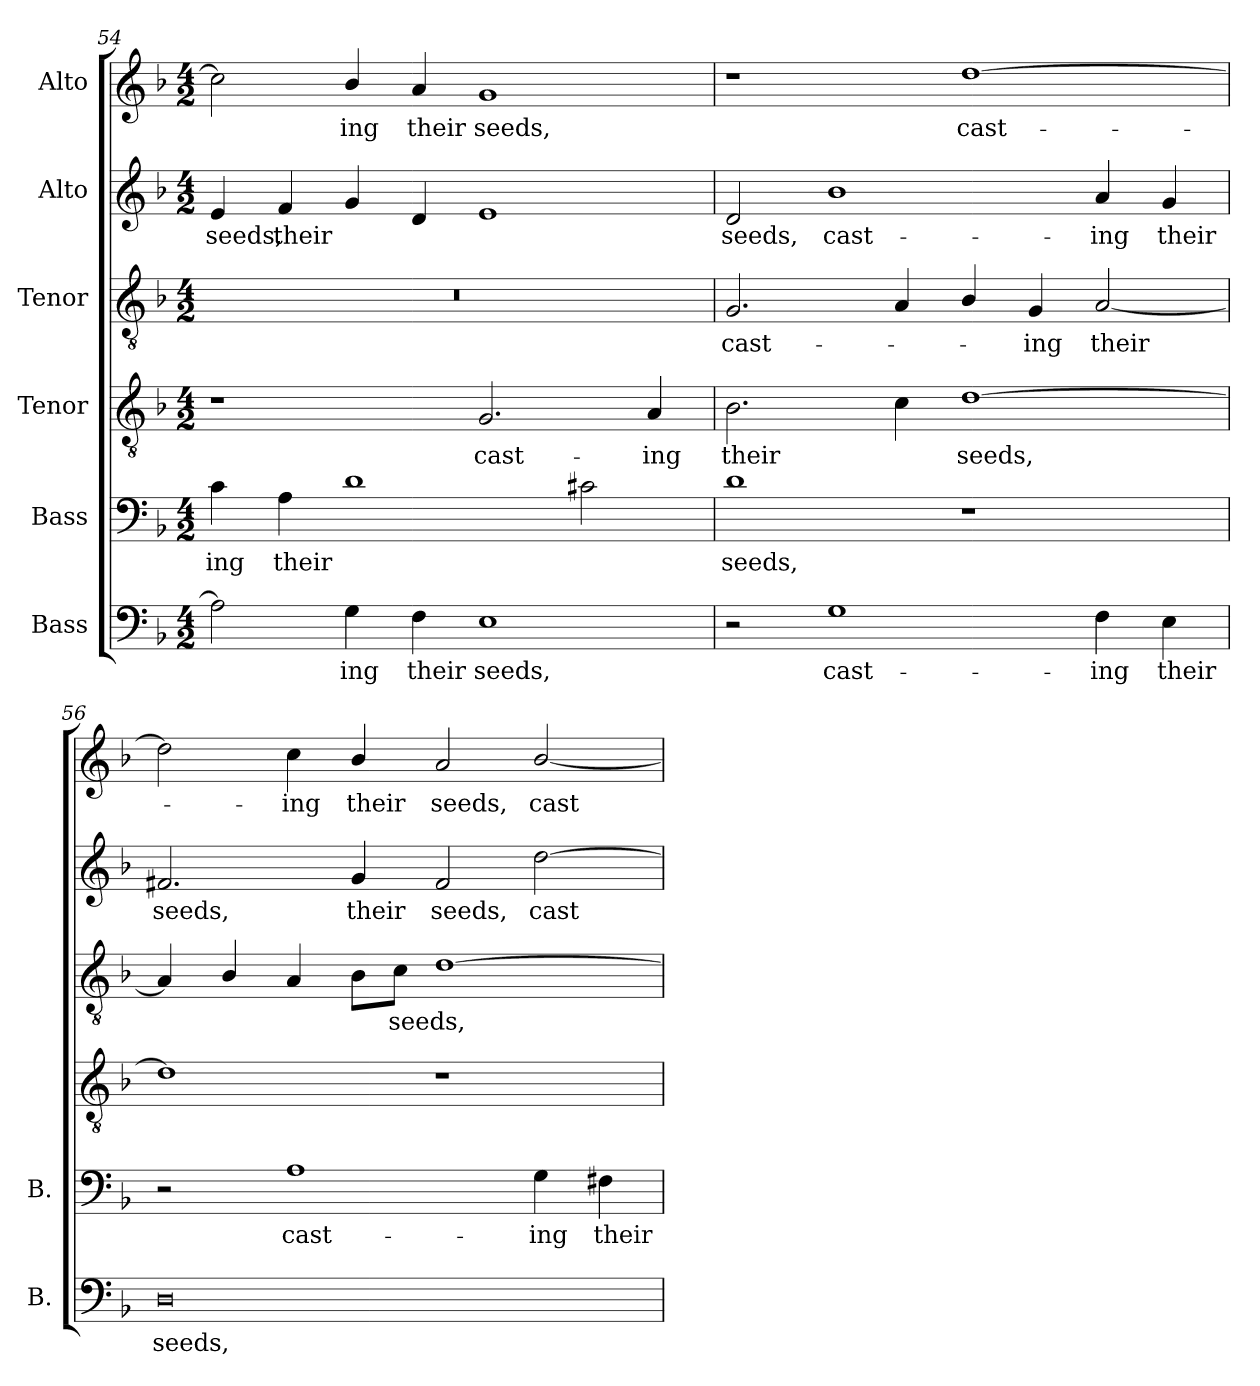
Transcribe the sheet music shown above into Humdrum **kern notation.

**kern	**text	**kern	**text	**kern	**text	**kern	**text	**kern	**text	**kern	**text
*part6	*part6	*part5	*part5	*part4	*part4	*part3	*part3	*part2	*part2	*part1	*part1
*staff6	*staff6	*staff5	*staff5	*staff4	*staff4	*staff3	*staff3	*staff2	*staff2	*staff1	*staff1
*I"Bass	*	*I"Bass	*	*I"Tenor	*	*I"Tenor	*	*I"Alto	*	*I"Alto	*
*I'B.	*	*I'B.	*	*	*	*	*	*	*	*	*
*clefF4	*	*clefF4	*	*clefGv2	*	*clefGv2	*	*clefG2	*	*clefG2	*
*	*	*	*	*ITrd7c12	*	*ITrd7c12	*	*	*	*	*
*k[b-]	*	*k[b-]	*	*k[b-]	*	*k[b-]	*	*k[b-]	*	*k[b-]	*
*F:	*	*F:	*	*F:	*	*F:	*	*F:	*	*F:	*
*M4/2	*	*M4/2	*	*M4/2	*	*M4/2	*	*M4/2	*	*M4/2	*
=54	=54	=54	=54	=54	=54	=54	=54	=54	=54	=54	=54
!	!	!	!LO:LY:b:color=#000000	!	!	!LO:N:vis=1	!	!	!	!	!
!	!	!	!	!	!	!	!	!	!LO:LY:b:color=#000000	!	!
2Ai\]	.	4ci\	-ing	1r	.	0r	.	4ei/	seeds,	2cci\]	.
!	!	!	!LO:LY:b:color=#000000	!	!	!	!	!	!	!	!
!	!	!	!	!	!	!	!	!	!LO:LY:b:color=#000000	!	!
.	.	4Ai\	their	.	.	.	.	4fi/	their	.	.
!	!LO:LY:b:color=#000000	!	!	!	!	!	!	!	!	!	!
!	!	!	!	!	!	!	!	!	!	!	!LO:LY:b:color=#000000
4Gi\	-ing	1di	.	.	.	.	.	4gi/	.	4b-i/	-ing
!	!LO:LY:b:color=#000000	!	!	!	!	!	!	!	!	!	!
!	!	!	!	!	!	!	!	!	!	!	!LO:LY:b:color=#000000
4Fi\	their	.	.	.	.	.	.	4di/	.	4ai/	their
!	!LO:LY:b:color=#000000	!	!	!	!	!	!	!	!	!	!
!	!	!	!	!	!LO:LY:b:color=#000000	!	!	!	!	!	!
!	!	!	!	!	!	!	!	!	!	!	!LO:LY:b:color=#000000
1Ei	seeds,	.	.	2.GGi/	cast-	.	.	1ei	.	1gi	seeds,
.	.	2c#Xi\	.	.	.	.	.	.	.	.	.
!	!	!	!	!	!LO:LY:b:color=#000000	!	!	!	!	!	!
.	.	.	.	4AAi/	-ing	.	.	.	.	.	.
=55	=55	=55	=55	=55	=55	=55	=55	=55	=55	=55	=55
!	!	!	!LO:LY:b:color=#000000	!	!	!	!	!	!	!	!
!	!	!	!	!	!LO:LY:b:color=#000000	!	!	!	!	!	!
!	!	!	!	!	!	!	!LO:LY:b:color=#000000	!	!	!	!
!	!	!	!	!	!	!	!	!	!LO:LY:b:color=#000000	!	!
2r	.	1di	seeds,	2.BB-i\	their	2.GGi/	cast-	2di/	seeds,	1r	.
!	!LO:LY:b:color=#000000	!	!	!	!	!	!	!	!	!	!
!	!	!	!	!	!	!	!	!	!LO:LY:b:color=#000000	!	!
1Gi	cast-	.	.	.	.	.	.	1b-i	cast-	.	.
.	.	.	.	4Ci\	.	4AAi/	.	.	.	.	.
!	!	!	!	!	!LO:LY:b:color=#000000	!	!	!	!	!	!
!	!	!	!	!	!	!	!	!	!	!	!LO:LY:b:color=#000000
.	.	1r	.	[1Di	seeds,	4BB-i/	.	.	.	[1ddi	cast-
!	!	!	!	!	!	!	!LO:LY:b:color=#000000	!	!	!	!
.	.	.	.	.	.	4GGi/	-ing	.	.	.	.
!	!LO:LY:b:color=#000000	!	!	!	!	!	!	!	!	!	!
!	!	!	!	!	!	!	!LO:LY:b:color=#000000	!	!	!	!
!	!	!	!	!	!	!	!	!	!LO:LY:b:color=#000000	!	!
4Fi\	-ing	.	.	.	.	[2AAi/	their	4ai/	-ing	.	.
!	!LO:LY:b:color=#000000	!	!	!	!	!	!	!	!	!	!
!	!	!	!	!	!	!	!	!	!LO:LY:b:color=#000000	!	!
4Ei\	their	.	.	.	.	.	.	4gi/	their	.	.
=56	=56	=56	=56	=56	=56	=56	=56	=56	=56	=56	=56
!	!LO:LY:b:color=#000000	!	!	!	!	!	!	!	!	!	!
!	!	!	!	!	!	!	!	!	!LO:LY:b:color=#000000	!	!
0Di	seeds,	2r	.	1Di]	.	4AAi/]	.	2.f#Xi/	seeds,	2ddi\]	.
.	.	.	.	.	.	4BB-i/	.	.	.	.	.
!	!	!	!LO:LY:b:color=#000000	!	!	!	!	!	!	!	!
!	!	!	!	!	!	!	!	!	!	!	!LO:LY:b:color=#000000
.	.	1Ai	cast-	.	.	4AAi/	.	.	.	4cci\	-ing
!	!	!	!	!	!	!	!	!	!LO:LY:b:color=#000000	!	!
!	!	!	!	!	!	!	!	!	!	!	!LO:LY:b:color=#000000
.	.	.	.	.	.	8BB-i\L	.	4gi/	their	4b-i/	their
!	!	!	!	!	!	!	!LO:LY:b:color=#000000	!	!	!	!
.	.	.	.	.	.	8Ci\J	seeds,	.	.	.	.
!	!	!	!	!	!	!	!	!	!LO:LY:b:color=#000000	!	!
!	!	!	!	!	!	!	!	!	!	!	!LO:LY:b:color=#000000
.	.	.	.	1r	.	[1Di	.	2f#i/	seeds,	2ai/	seeds,
!	!	!	!LO:LY:b:color=#000000	!	!	!	!	!	!	!	!
!	!	!	!	!	!	!	!	!	!LO:LY:b:color=#000000	!	!
!	!	!	!	!	!	!	!	!	!	!	!LO:LY:b:color=#000000
.	.	4Gi\	-ing	.	.	.	.	[2ddi\	cast-	[2b-i/	cast-
!	!	!	!LO:LY:b:color=#000000	!	!	!	!	!	!	!	!
.	.	4F#Xi\	their	.	.	.	.	.	.	.	.
=	=	=	=	=	=	=	=	=	=	=	=
*-	*-	*-	*-	*-	*-	*-	*-	*-	*-	*-	*-
